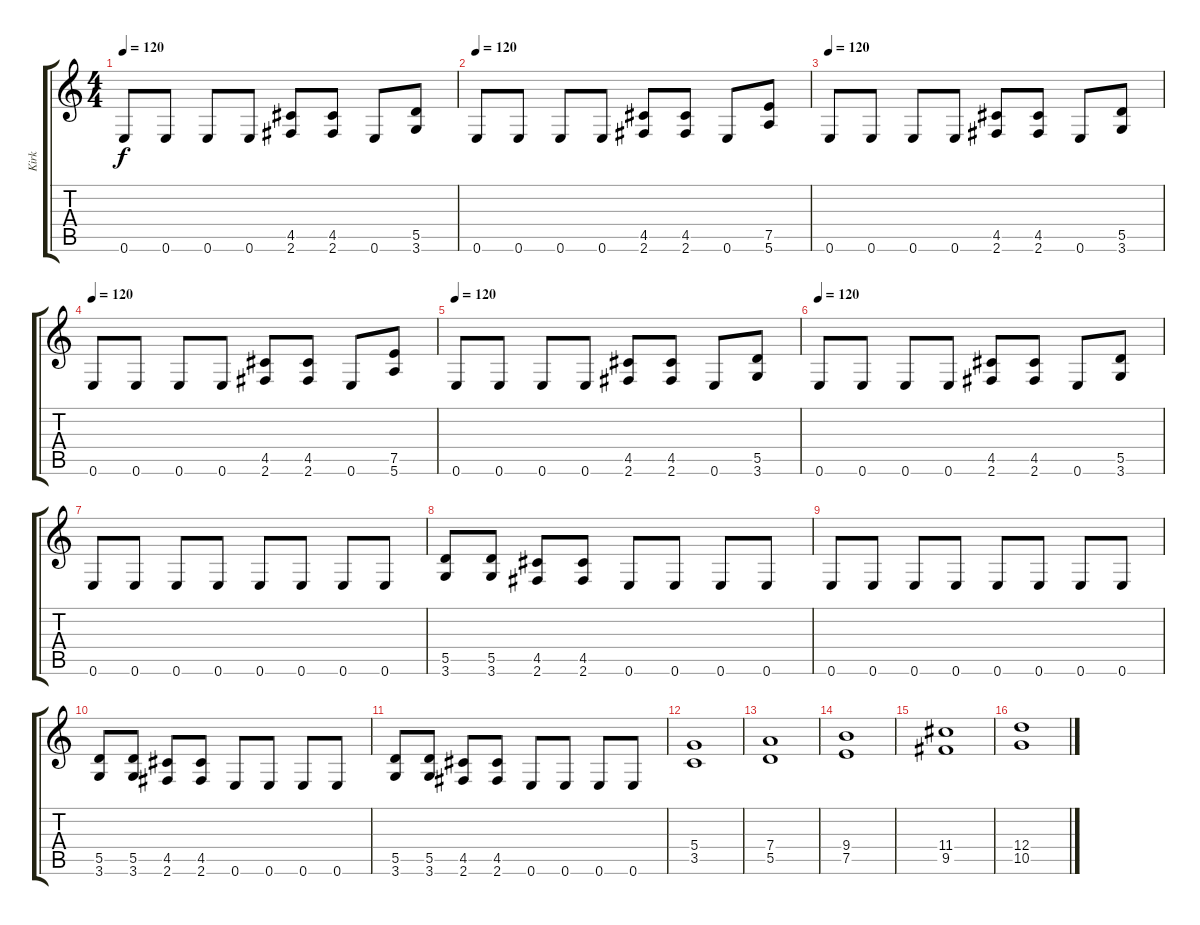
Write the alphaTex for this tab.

\track ("Kirk" "Kirk") {instrument distortionguitar}
\staff {score tabs}
\tuning (E4 B3 G3 D3 A2 E2) {hide}
\ts (4 4)
\tempo 120
\clef g2
\ks c
0.6.8{dy f} 0.6.8 0.6.8 0.6.8 (4.5 2.6).8 (4.5 2.6).8 0.6.8 (5.5 3.6).8 |
\tempo 120
0.6.8 0.6.8 0.6.8 0.6.8 (4.5 2.6).8 (4.5 2.6).8 0.6.8 (7.5 5.6).8 |
\tempo 120
0.6.8 0.6.8 0.6.8 0.6.8 (4.5 2.6).8 (4.5 2.6).8 0.6.8 (5.5 3.6).8 |
\tempo 120
0.6.8 0.6.8 0.6.8 0.6.8 (4.5 2.6).8 (4.5 2.6).8 0.6.8 (7.5 5.6).8 |
\tempo 120
0.6.8 0.6.8 0.6.8 0.6.8 (4.5 2.6).8 (4.5 2.6).8 0.6.8 (5.5 3.6).8 |
\tempo 120
0.6.8 0.6.8 0.6.8 0.6.8 (4.5 2.6).8 (4.5 2.6).8 0.6.8 (5.5 3.6).8 |
0.6.8{volume 13} 0.6.8 0.6.8 0.6.8 0.6.8 0.6.8 0.6.8 0.6.8 |
(5.5 3.6).8 (5.5 3.6).8 (4.5 2.6).8 (4.5 2.6).8 0.6.8 0.6.8 0.6.8 0.6.8 |
0.6.8 0.6.8 0.6.8 0.6.8 0.6.8 0.6.8 0.6.8 0.6.8 |
(5.5 3.6).8 (5.5 3.6).8 (4.5 2.6).8 (4.5 2.6).8 0.6.8 0.6.8 0.6.8 0.6.8 |
(5.5 3.6).8 (5.5 3.6).8 (4.5 2.6).8 (4.5 2.6).8 0.6.8 0.6.8 0.6.8 0.6.8 |
(5.4 3.5).1 |
(7.4 5.5).1 |
(9.4 7.5).1 |
(11.4 9.5).1 |
(12.4 10.5).1
